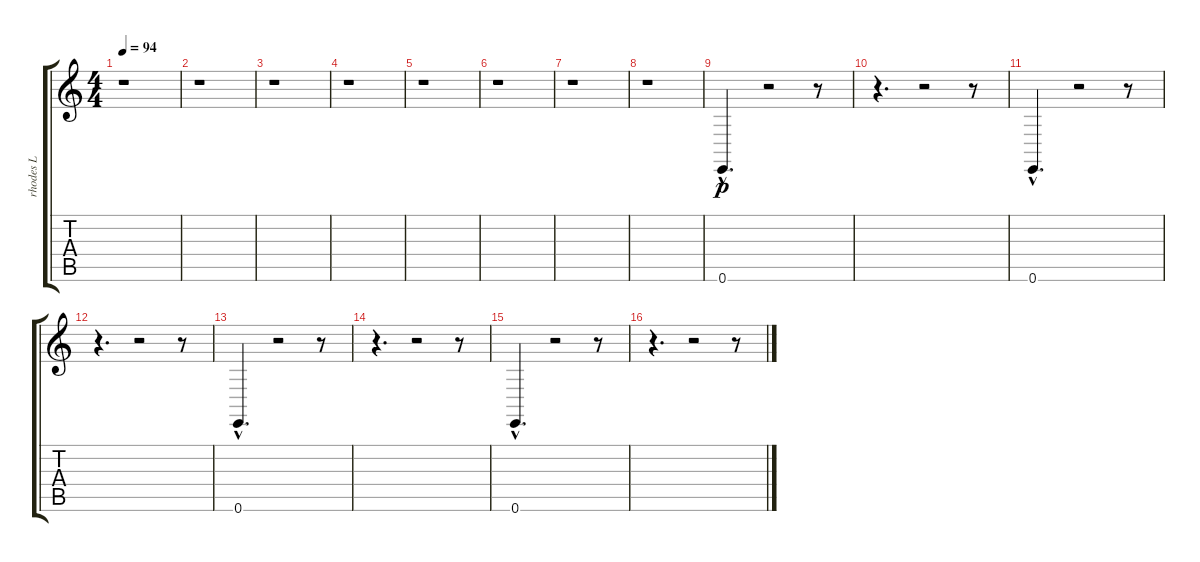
\track ("rhodes L" "rhodes L") {instrument electricpiano1}
\staff {score tabs}
\tuning (E4 B3 G3 D3 A2 E2) {hide}
\ts (4 4)
\tempo 94
\clef g2
\ks c
r.1{dy f} |
r.1 |
r.1 |
r.1 |
r.1 |
r.1 |
r.1 |
r.1 |
0.6{hac}.4{d dy p volume 11 balance 8 instrument fretlessbass} r.2 r.8 |
r.4{d} r.2 r.8 |
0.6{hac}.4{d volume 11 balance 8 instrument fretlessbass} r.2 r.8 |
r.4{d} r.2 r.8 |
0.6{hac}.4{d volume 11 balance 8 instrument fretlessbass} r.2 r.8 |
r.4{d} r.2 r.8 |
0.6{hac}.4{d volume 11 balance 8 instrument fretlessbass} r.2 r.8 |
r.4{d} r.2 r.8
